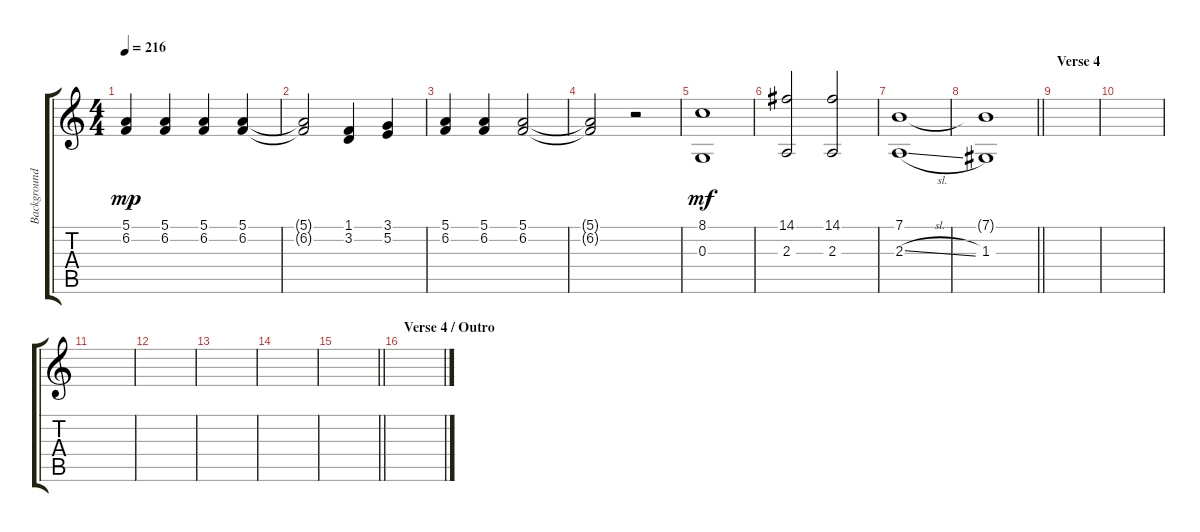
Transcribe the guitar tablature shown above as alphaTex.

\track ("Background Vocals 2" "Background") {instrument panflute}
\staff {score tabs}
\tuning (E4 B3 G3 D3 A2 E2) {hide}
\ts (4 4)
\tempo 216
\clef g2
\ks c
(5.1 6.2).4{dy mp} (5.1 6.2).4 (5.1 6.2).4 (5.1 6.2).4 |
(5.1{t} 6.2{t}).2 (1.1 3.2).4 (3.1 5.2).4 |
(5.1 6.2).4 (5.1 6.2).4 (5.1 6.2).2 |
(5.1{t} 6.2{t}).2 r.2 |
(8.1 0.3).1{dy mf} |
(14.1 2.3).2 (14.1 2.3).2 |
(7.1 2.3{sl}).1 |
\barLineRight lightlight
(7.1{t} 1.3).1 |
\section ("" "Verse 4")
|
|
|
|
|
|
\barLineRight lightlight
|
\section ("" "Verse 4 / Outro")
